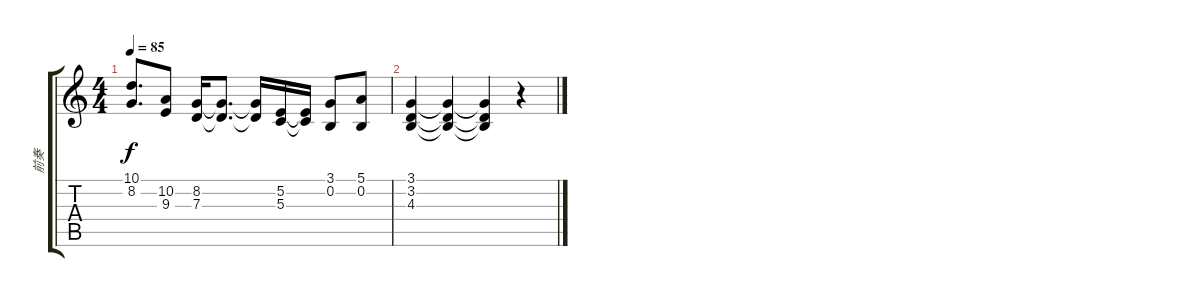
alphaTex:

\track ("前奏" "前奏") {instrument pad4choir}
\staff {score tabs}
\tuning (E4 B3 G3 D3 A2 E2) {hide}
\ts (4 4)
\tempo 85
\clef g2
\ks c
(10.1{t} 8.2{t}).8{d dy f} (10.2 9.3).8 (8.2 7.3).16 (8.2{t} 7.3{t}).8{d} (8.2{t} 7.3{t}).16 (5.2 5.3).16 (5.2{t} 5.3{t}).16 (3.1 0.2).8 (5.1 0.2).8 |
(3.1 3.2 4.3).4 (3.1{t} 3.2{t} 4.3{t}).4 (3.1{t} 3.2{t} 4.3{t}).4 r.4
